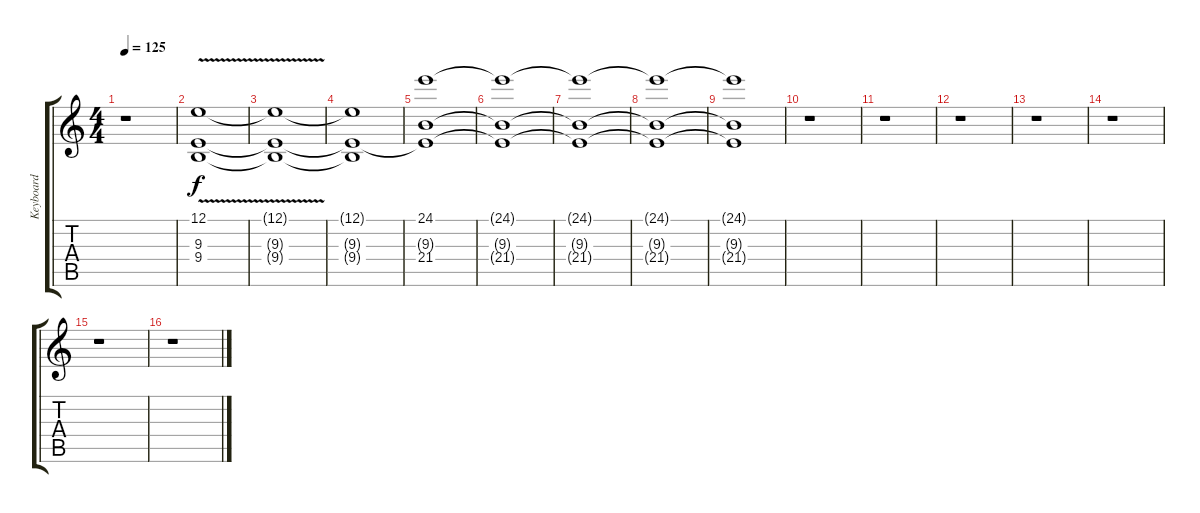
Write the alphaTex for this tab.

\track ("Keyboard" "Keyboard") {instrument vibraphone}
\staff {score tabs}
\tuning (E4 B3 G3 D3 A2 E2) {hide}
\ts (4 4)
\tempo 125
\clef g2
\ks c
r.1{dy f instrument vibraphone} |
(12.1{v} 9.3{v} 9.4{v}).1{volume 4 instrument fx7echoes} |
(12.1{t} 9.3{t} 9.4{t}).1 |
(12.1{t} 9.3{t} 9.4{t}).1 |
(24.1 9.3{t} 21.4).1 |
(24.1{t} 9.3{t} 21.4{t}).1 |
(24.1{t} 9.3{t} 21.4{t}).1 |
(24.1{t} 9.3{t} 21.4{t}).1{volume 8} |
(24.1{t} 9.3{t} 21.4{t}).1 |
r.1 |
r.1 |
r.1 |
r.1 |
r.1 |
r.1 |
r.1
